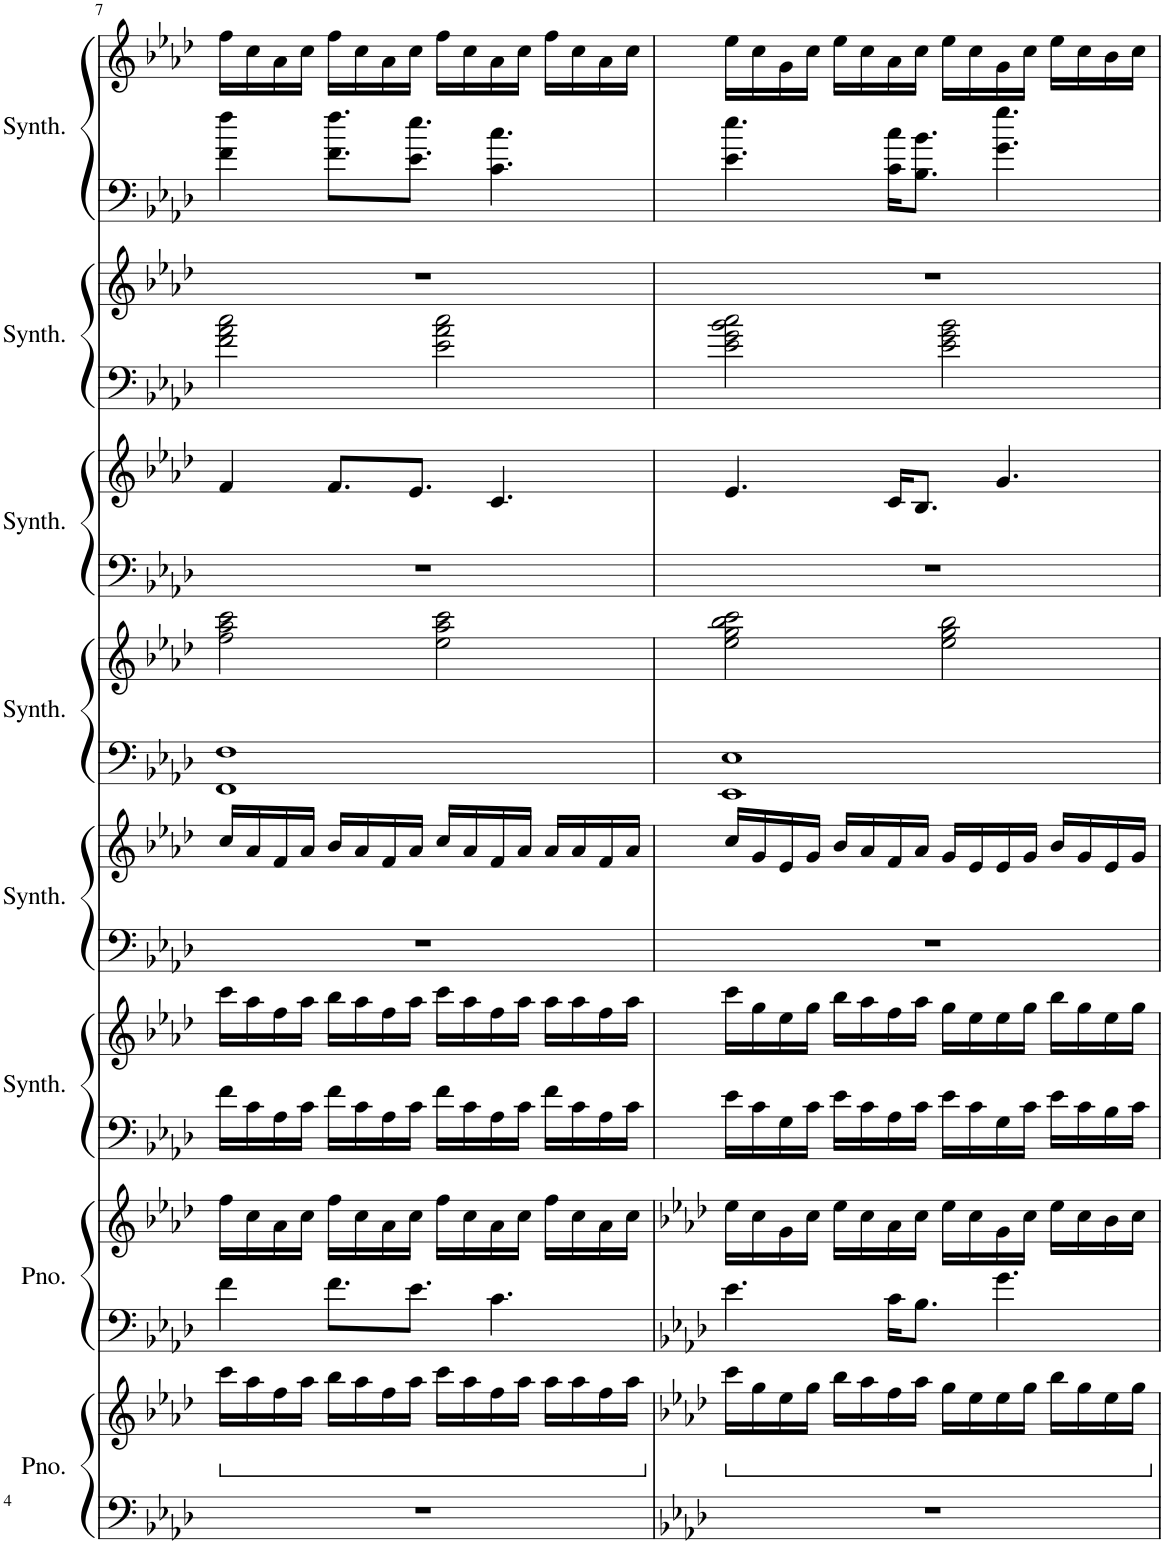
**kern	**kern	**kern	**kern	**kern	**kern	**kern	**kern	**kern	**kern	**kern	**kern	**kern	**kern	**kern	**kern
*part8	*part8	*part7	*part7	*part6	*part6	*part5	*part5	*part4	*part4	*part3	*part3	*part2	*part2	*part1	*part1
*staff16	*staff15	*staff14	*staff13	*staff12	*staff11	*staff10	*staff9	*staff8	*staff7	*staff6	*staff5	*staff4	*staff3	*staff2	*staff1
*I"Piano	*	*I"Piano	*	*I"Saw Synthesizer	*	*I"Square Synthesizer	*	*I"Metallic Synthesizer	*	*I"Poly Synthesizer	*	*I"New Age Synthesizer	*	*I"Saw Synthesizer	*
*I'Pno.	*	*I'Pno.	*	*I'Synth.	*	*I'Synth.	*	*I'Synth.	*	*I'Synth.	*	*I'Synth.	*	*I'Synth.	*
!!LO:PB:g=z
*clefF4	*clefG2	*clefF4	*clefG2	*clefF4	*clefG2	*clefF4	*clefG2	*clefF4	*clefG2	*clefF4	*clefG2	*clefF4	*clefG2	*clefF4	*clefG2
*k[b-e-a-d-]	*k[b-e-a-d-]	*k[b-e-a-d-]	*k[b-e-a-d-]	*k[b-e-a-d-]	*k[b-e-a-d-]	*k[b-e-a-d-]	*k[b-e-a-d-]	*k[b-e-a-d-]	*k[b-e-a-d-]	*k[b-e-a-d-]	*k[b-e-a-d-]	*k[b-e-a-d-]	*k[b-e-a-d-]	*k[b-e-a-d-]	*k[b-e-a-d-]
*M4/4	*M4/4	*M4/4	*M4/4	*M4/4	*M4/4	*M4/4	*M4/4	*M4/4	*M4/4	*M4/4	*M4/4	*M4/4	*M4/4	*M4/4	*M4/4
*	*ped	*	*	*	*	*	*	*	*	*	*	*	*	*	*
=7	=7	=7	=7	=7	=7	=7	=7	=7	=7	=7	=7	=7	=7	=7	=7
1r	16ccc\LL	4f\	16ff\LL	16f\LL	16ccc\LL	1r	16cc/LL	1FF 1F	2ff\ 2aa-\ 2ccc\	1r	4f/	2f\ 2a-\ 2cc\	1r	4f\ 4ff\	16ff\LL
.	16aa-\	.	16cc\	16c\	16aa-\	.	16a-/	.	.	.	.	.	.	.	16cc\
.	16ff\	.	16a-\	16A-\	16ff\	.	16f/	.	.	.	.	.	.	.	16a-\
.	16aa-\JJ	.	16cc\JJ	16c\JJ	16aa-\JJ	.	16a-/JJ	.	.	.	.	.	.	.	16cc\JJ
.	16bb-\LL	8.f\L	16ff\LL	16f\LL	16bb-\LL	.	16b-/LL	.	.	.	8.f/L	.	.	8.f\ 8.ff\L	16ff\LL
.	16aa-\	.	16cc\	16c\	16aa-\	.	16a-/	.	.	.	.	.	.	.	16cc\
.	16ff\	.	16a-\	16A-\	16ff\	.	16f/	.	.	.	.	.	.	.	16a-\
.	16aa-\JJ	8.e-\J	16cc\JJ	16c\JJ	16aa-\JJ	.	16a-/JJ	.	.	.	8.e-/J	.	.	8.e-\ 8.ee-\J	16cc\JJ
.	16ccc\LL	.	16ff\LL	16f\LL	16ccc\LL	.	16cc/LL	.	2ee-\ 2aa-\ 2ccc\	.	.	2e-\ 2a-\ 2cc\	.	.	16ff\LL
.	16aa-\	.	16cc\	16c\	16aa-\	.	16a-/	.	.	.	.	.	.	.	16cc\
.	16ff\	4.c\	16a-\	16A-\	16ff\	.	16f/	.	.	.	4.c/	.	.	4.c\ 4.cc\	16a-\
.	16aa-\JJ	.	16cc\JJ	16c\JJ	16aa-\JJ	.	16a-/JJ	.	.	.	.	.	.	.	16cc\JJ
.	16aa-\LL	.	16ff\LL	16f\LL	16aa-\LL	.	16a-/LL	.	.	.	.	.	.	.	16ff\LL
.	16aa-\	.	16cc\	16c\	16aa-\	.	16a-/	.	.	.	.	.	.	.	16cc\
.	16ff\	.	16a-\	16A-\	16ff\	.	16f/	.	.	.	.	.	.	.	16a-\
.	16aa-\JJ	.	16cc\JJ	16c\JJ	16aa-\JJ	.	16a-/JJ	.	.	.	.	.	.	.	16cc\JJ
=8	=8	=8	=8	=8	=8	=8	=8	=8	=8	=8	=8	=8	=8	=8	=8
*k[b-e-a-d-]	*k[b-e-a-d-]	*k[b-e-a-d-]	*k[b-e-a-d-]	*	*	*	*	*	*	*	*	*	*	*	*
*	*Xped	*	*	*	*	*	*	*	*	*	*	*	*	*	*
*	*ped	*	*	*	*	*	*	*	*	*	*	*	*	*	*
1r	16ccc\LL	4.e-\	16ee-\LL	16e-\LL	16ccc\LL	1r	16cc/LL	1EE- 1E-	2ee-\ 2gg\ 2bb-\ 2ccc\	1r	4.e-/	2e-\ 2g\ 2b-\ 2cc\	1r	4.e-\ 4.ee-\	16ee-\LL
.	16gg\	.	16cc\	16c\	16gg\	.	16g/	.	.	.	.	.	.	.	16cc\
.	16ee-\	.	16g\	16G\	16ee-\	.	16e-/	.	.	.	.	.	.	.	16g\
.	16gg\JJ	.	16cc\JJ	16c\JJ	16gg\JJ	.	16g/JJ	.	.	.	.	.	.	.	16cc\JJ
.	16bb-\LL	.	16ee-\LL	16e-\LL	16bb-\LL	.	16b-/LL	.	.	.	.	.	.	.	16ee-\LL
.	16aa-\	.	16cc\	16c\	16aa-\	.	16a-/	.	.	.	.	.	.	.	16cc\
.	16ff\	16c\KL	16a-\	16A-\	16ff\	.	16f/	.	.	.	16c/KL	.	.	16c\ 16cc\KL	16a-\
.	16aa-\JJ	8.B-\J	16cc\JJ	16c\JJ	16aa-\JJ	.	16a-/JJ	.	.	.	8.B-/J	.	.	8.B-\ 8.b-\J	16cc\JJ
.	16gg\LL	.	16ee-\LL	16e-\LL	16gg\LL	.	16g/LL	.	2ee-\ 2gg\ 2bb-\	.	.	2e-\ 2g\ 2b-\	.	.	16ee-\LL
.	16ee-\	.	16cc\	16c\	16ee-\	.	16e-/	.	.	.	.	.	.	.	16cc\
.	16ee-\	4.g\	16g\	16G\	16ee-\	.	16e-/	.	.	.	4.g/	.	.	4.g\ 4.gg\	16g\
.	16gg\JJ	.	16cc\JJ	16c\JJ	16gg\JJ	.	16g/JJ	.	.	.	.	.	.	.	16cc\JJ
.	16bb-\LL	.	16ee-\LL	16e-\LL	16bb-\LL	.	16b-/LL	.	.	.	.	.	.	.	16ee-\LL
.	16gg\	.	16cc\	16c\	16gg\	.	16g/	.	.	.	.	.	.	.	16cc\
.	16ee-\	.	16b-\	16B-\	16ee-\	.	16e-/	.	.	.	.	.	.	.	16b-\
.	16gg\JJ	.	16cc\JJ	16c\JJ	16gg\JJ	.	16g/JJ	.	.	.	.	.	.	.	16cc\JJ
*	*Xped	*	*	*	*	*	*	*	*	*	*	*	*	*	*
=	=	=	=	=	=	=	=	=	=	=	=	=	=	=	=
*-	*-	*-	*-	*-	*-	*-	*-	*-	*-	*-	*-	*-	*-	*-	*-
